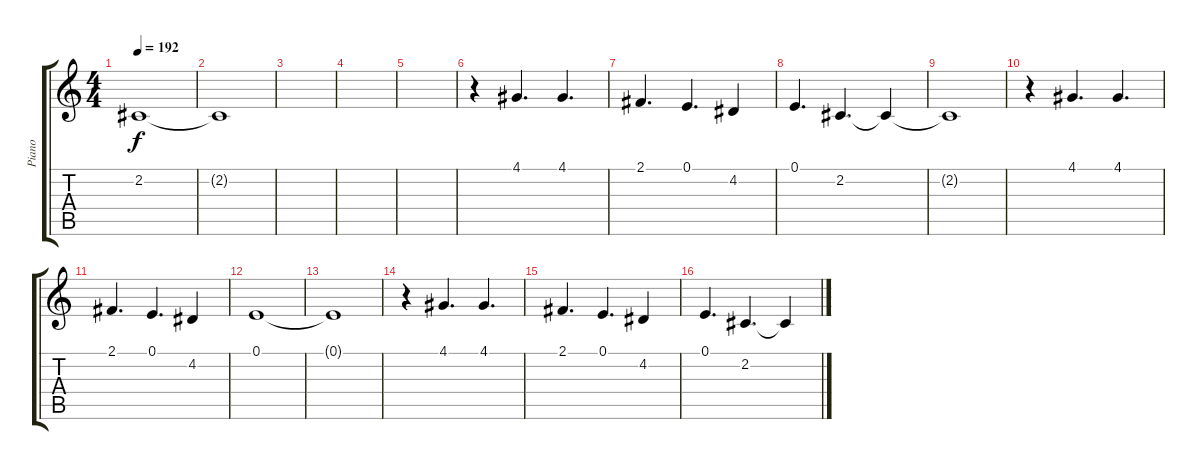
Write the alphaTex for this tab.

\track ("Piano" "Piano") {instrument acousticgrandpiano}
\staff {score tabs}
\tuning (E4 B3 G3 D3 A2 E2) {hide}
\ts (4 4)
\tempo 192
\clef g2
\ks c
2.2.1{dy f} |
2.2{t}.1 |
|
|
|
r.4 4.1.4{d} 4.1.4{d} |
2.1.4{d} 0.1.4{d} 4.2.4 |
0.1.4{d} 2.2.4{d} 2.2{t}.4 |
2.2{t}.1 |
r.4 4.1.4{d} 4.1.4{d} |
2.1.4{d} 0.1.4{d} 4.2.4 |
0.1.1 |
0.1{t}.1 |
r.4 4.1.4{d} 4.1.4{d} |
2.1.4{d} 0.1.4{d} 4.2.4 |
0.1.4{d} 2.2.4{d} 2.2{t}.4
